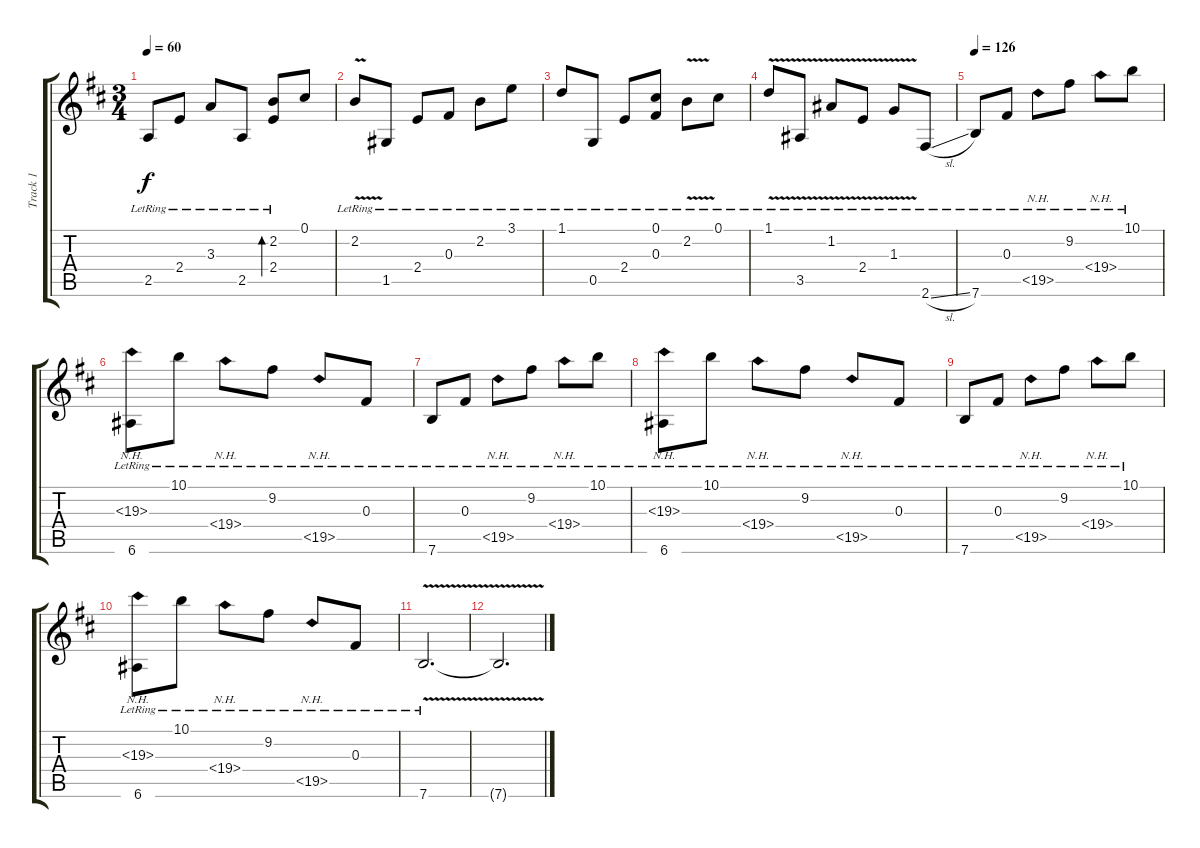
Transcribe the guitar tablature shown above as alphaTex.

\track ("Track 1" "Track 1") {instrument acousticguitarsteel}
\staff {score tabs}
\tuning (Db4 A3 Gb3 D3 G2 E2) {hide}
\ts (3 4)
\tempo 60
\clef g2
\ks bminor
2.5{lr}.8{dy f} 2.4{lr}.8 3.3{lr}.8 2.5{lr}.8 (2.2 2.4{lr}).8{bd 120} 0.1.8 |
2.2{v lr}.8 1.5{lr}.8 2.4{lr}.8 0.3{lr}.8 2.2{lr}.8 3.1{lr}.8 |
1.1{lr}.8 0.5{lr}.8 2.4{lr}.8 (0.1 0.3{lr}).8 2.2{v lr}.8 0.1{lr}.8 |
1.1{v lr}.8 3.5{v lr}.8 1.2{v lr}.8 2.4{v lr}.8 1.3{v lr}.8 2.6{sl lr}.8 |
\tempo 126
7.6{lr}.8 0.3{lr}.8 19.5{nh lr}.8 9.2{lr}.8 19.4{nh lr}.8 10.1{lr}.8 |
(19.3{nh lr} 6.6{lr}).8 10.1{lr}.8 19.4{nh lr}.8 9.2{lr}.8 19.5{nh lr}.8 0.3{lr}.8 |
7.6{lr}.8 0.3{lr}.8 19.5{nh lr}.8 9.2{lr}.8 19.4{nh lr}.8 10.1{lr}.8 |
(19.3{nh lr} 6.6{lr}).8 10.1{lr}.8 19.4{nh lr}.8 9.2{lr}.8 19.5{nh lr}.8 0.3{lr}.8 |
7.6{lr}.8 0.3{lr}.8 19.5{nh lr}.8 9.2{lr}.8 19.4{nh lr}.8 10.1{lr}.8 |
(19.3{nh lr} 6.6{lr}).8 10.1{lr}.8 19.4{nh lr}.8 9.2{lr}.8 19.5{nh lr}.8 0.3{lr}.8 |
7.6{v lr}.2{d} |
7.6{t}.2{d}
